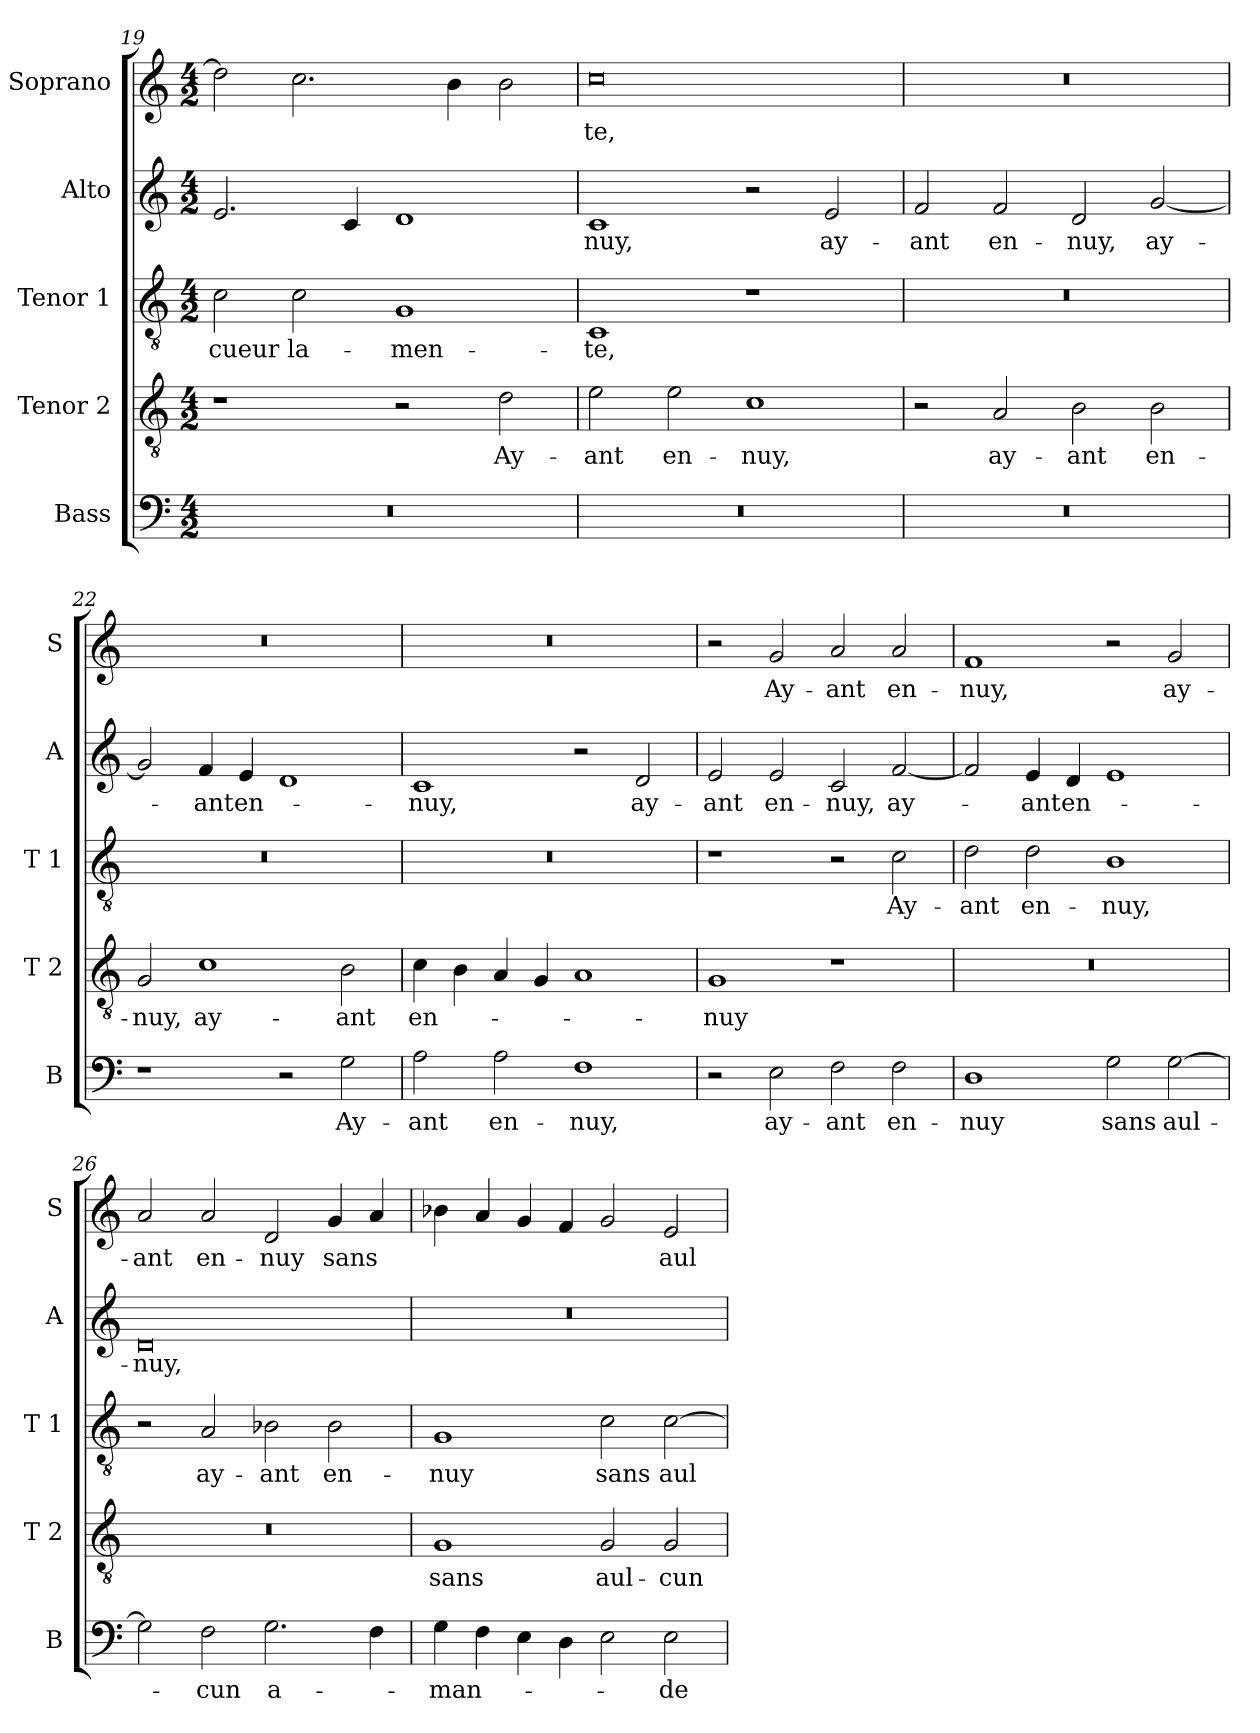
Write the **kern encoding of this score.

**kern	**text	**kern	**text	**kern	**text	**kern	**text	**kern	**text
*part5	*part5	*part4	*part4	*part3	*part3	*part2	*part2	*part1	*part1
*staff5	*staff5	*staff4	*staff4	*staff3	*staff3	*staff2	*staff2	*staff1	*staff1
*I"Bass	*	*I"Tenor 2	*	*I"Tenor 1	*	*I"Alto	*	*I"Soprano	*
*I'B	*	*I'T 2	*	*I'T 1	*	*I'A	*	*I'S	*
!!LO:PB:g=z
*clefF4	*	*clefGv2	*	*clefGv2	*	*clefG2	*	*clefG2	*
*k[]	*	*k[]	*	*k[]	*	*k[]	*	*k[]	*
*C:	*	*C:	*	*C:	*	*C:	*	*C:	*
*M4/2	*	*M4/2	*	*M4/2	*	*M4/2	*	*M4/2	*
=19	=19	=19	=19	=19	=19	=19	=19	=19	=19
!	!	!	!	!	!LO:LY:b	!	!	!	!
0r	.	1r	.	2c\	cueur	2.e/	.	2dd\]	.
!	!	!	!	!	!LO:LY:b	!	!	!	!
.	.	.	.	2c\	la-	.	.	2.cc\	.
.	.	.	.	.	.	4c/	.	.	.
!	!	!	!	!	!LO:LY:b	!	!	!	!
.	.	2r	.	1G	-men-	1d	.	.	.
.	.	.	.	.	.	.	.	4b\	.
!	!	!	!LO:LY:b	!	!	!	!	!	!
.	.	2d\	Ay-	.	.	.	.	2b\	.
=20	=20	=20	=20	=20	=20	=20	=20	=20	=20
!	!	!	!LO:LY:b	!	!LO:LY:b	!	!LO:LY:b	!	!LO:LY:b
0r	.	2e\	-ant	1C	-te,	1c	-nuy,	0cc	-te,
!	!	!	!LO:LY:b	!	!	!	!	!	!
.	.	2e\	en-	.	.	.	.	.	.
!	!	!	!LO:LY:b	!	!	!	!	!	!
.	.	1c	-nuy,	1r	.	2r	.	.	.
!	!	!	!	!	!	!	!LO:LY:b	!	!
.	.	.	.	.	.	2e/	ay-	.	.
=21	=21	=21	=21	=21	=21	=21	=21	=21	=21
!	!	!	!	!	!	!	!LO:LY:b	!	!
0r	.	2r	.	0r	.	2f/	-ant	0r	.
!	!	!	!LO:LY:b	!	!	!	!LO:LY:b	!	!
.	.	2A/	ay-	.	.	2f/	en-	.	.
!	!	!	!LO:LY:b	!	!	!	!LO:LY:b	!	!
.	.	2B\	-ant	.	.	2d/	-nuy,	.	.
!	!	!	!LO:LY:b	!	!	!	!LO:LY:b	!	!
.	.	2B\	en-	.	.	[2g/	ay-	.	.
=22	=22	=22	=22	=22	=22	=22	=22	=22	=22
!	!	!	!LO:LY:b	!	!	!	!	!	!
1r	.	2G/	-nuy,	0r	.	2g/]	.	0r	.
!	!	!	!LO:LY:b	!	!	!	!LO:LY:b	!	!
.	.	1c	ay-	.	.	4f/	-ant	.	.
!	!	!	!	!	!	!	!LO:LY:b	!	!
.	.	.	.	.	.	4e/	en-	.	.
2r	.	.	.	.	.	1d	.	.	.
!	!LO:LY:b	!	!LO:LY:b	!	!	!	!	!	!
2G\	Ay-	2B\	-ant	.	.	.	.	.	.
=23	=23	=23	=23	=23	=23	=23	=23	=23	=23
!	!LO:LY:b	!	!LO:LY:b	!	!	!	!LO:LY:b	!	!
2A\	-ant	4c\	en-	0r	.	1c	-nuy,	0r	.
.	.	4B\	.	.	.	.	.	.	.
!	!LO:LY:b	!	!	!	!	!	!	!	!
2A\	en-	4A/	.	.	.	.	.	.	.
.	.	4G/	.	.	.	.	.	.	.
!	!LO:LY:b	!	!	!	!	!	!	!	!
1F	-nuy,	1A	.	.	.	2r	.	.	.
!	!	!	!	!	!	!	!LO:LY:b	!	!
.	.	.	.	.	.	2d/	ay-	.	.
=24	=24	=24	=24	=24	=24	=24	=24	=24	=24
!	!	!	!LO:LY:b	!	!	!	!LO:LY:b	!	!
2r	.	1G	-nuy	1r	.	2e/	-ant	2r	.
!	!LO:LY:b	!	!	!	!	!	!LO:LY:b	!	!LO:LY:b
2E\	ay-	.	.	.	.	2e/	en-	2g/	Ay-
!	!LO:LY:b	!	!	!	!	!	!LO:LY:b	!	!LO:LY:b
2F\	-ant	1r	.	2r	.	2c/	-nuy,	2a/	-ant
!	!LO:LY:b	!	!	!	!LO:LY:b	!	!LO:LY:b	!	!LO:LY:b
2F\	en-	.	.	2c\	Ay-	[2f/	ay-	2a/	en-
!!LO:LB:g=z
=25	=25	=25	=25	=25	=25	=25	=25	=25	=25
!	!LO:LY:b	!	!	!	!LO:LY:b	!	!	!	!LO:LY:b
1D	-nuy	0r	.	2d\	-ant	2f/]	.	1f	-nuy,
!	!	!	!	!	!LO:LY:b	!	!LO:LY:b	!	!
.	.	.	.	2d\	en-	4e/	-ant	.	.
!	!	!	!	!	!	!	!LO:LY:b	!	!
.	.	.	.	.	.	4d/	en-	.	.
!	!LO:LY:b	!	!	!	!LO:LY:b	!	!	!	!
2G\	sans	.	.	1B	-nuy,	1e	.	2r	.
!	!LO:LY:b	!	!	!	!	!	!	!	!LO:LY:b
[2G\	aul-	.	.	.	.	.	.	2g/	ay-
=26	=26	=26	=26	=26	=26	=26	=26	=26	=26
!	!	!	!	!	!	!	!LO:LY:b	!	!LO:LY:b
2G\]	.	0r	.	2r	.	0d	-nuy,	2a/	-ant
!	!LO:LY:b	!	!	!	!LO:LY:b	!	!	!	!LO:LY:b
2F\	-cun	.	.	2A/	ay-	.	.	2a/	en-
!	!LO:LY:b	!	!	!	!LO:LY:b	!	!	!	!LO:LY:b
2.G\	a-	.	.	2B-X\	-ant	.	.	2d/	-nuy
!	!	!	!	!	!LO:LY:b	!	!	!	!LO:LY:b
.	.	.	.	2B-\	en-	.	.	4g/	sans
4F\	.	.	.	.	.	.	.	4a/	.
=27	=27	=27	=27	=27	=27	=27	=27	=27	=27
!	!LO:LY:b	!	!LO:LY:b	!	!LO:LY:b	!	!	!	!
4G\	-man-	1G	sans	1G	-nuy	0r	.	4b-X\	.
4F\	.	.	.	.	.	.	.	4a/	.
4E\	.	.	.	.	.	.	.	4g/	.
4D\	.	.	.	.	.	.	.	4f/	.
!	!	!	!LO:LY:b	!	!LO:LY:b	!	!	!	!
2E\	.	2G/	aul-	2c\	sans	.	.	2g/	.
!	!LO:LY:b	!	!LO:LY:b	!	!LO:LY:b	!	!	!	!LO:LY:b
2E\	-de-	2G/	-cun	[2c\	aul-	.	.	2e/	aul-
=	=	=	=	=	=	=	=	=	=
*-	*-	*-	*-	*-	*-	*-	*-	*-	*-
